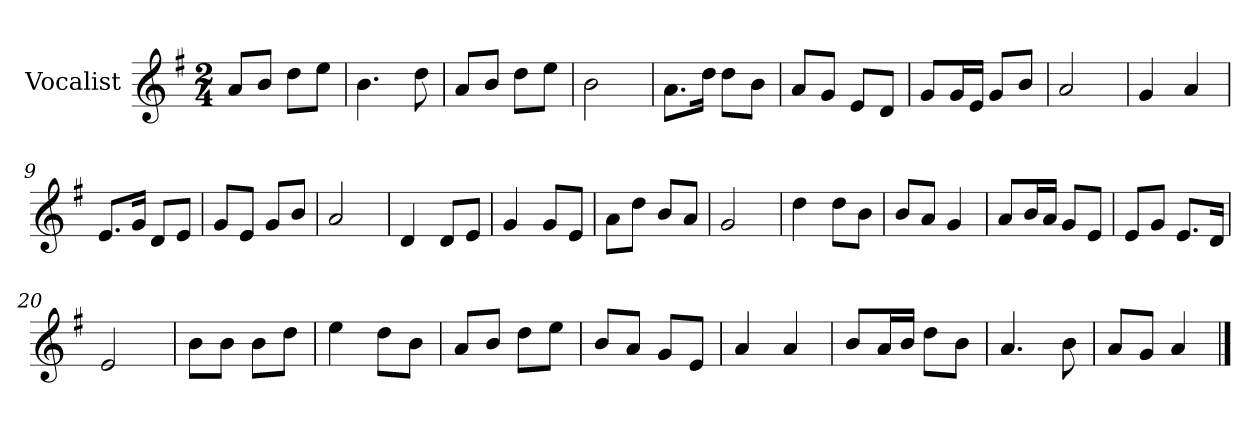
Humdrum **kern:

**kern
*part1
*staff1
*I"Vocalist
*k[f#]
*G:
*M2/4
=
8aL
8bJ
8ddL
8eeJ
=1
4.b
8dd
=2
8aL
8bJ
8ddL
8eeJ
=3
2b
=4
8.aL
16ddJk
8ddL
8bJ
=5
8aL
8gJ
8eL
8dJ
=6
8gL
16gL
16eJJ
8gL
8bJ
=7
2a
=8
4g
4a
=9
8.eL
16gJk
8dL
8eJ
=10
8gL
8eJ
8gL
8bJ
=11
2a
=12
4d
8dL
8eJ
=13
4g
8gL
8eJ
=14
8aL
8ddJ
8bL
8aJ
=15
2g
=16
4dd
8ddL
8bJ
=17
8bL
8aJ
4g
=18
8aL
16bL
16aJJ
8gL
8eJ
=19
8eL
8gJ
8.eL
16dJk
=20
2e
=21
8bL
8bJ
8bL
8ddJ
=22
4ee
8ddL
8bJ
=23
8aL
8bJ
8ddL
8eeJ
=24
8bL
8aJ
8gL
8eJ
=25
4a
4a
=26
8bL
16aL
16bJJ
8ddL
8bJ
=27
4.a
8b
=28
8aL
8gJ
4a
==
*-
